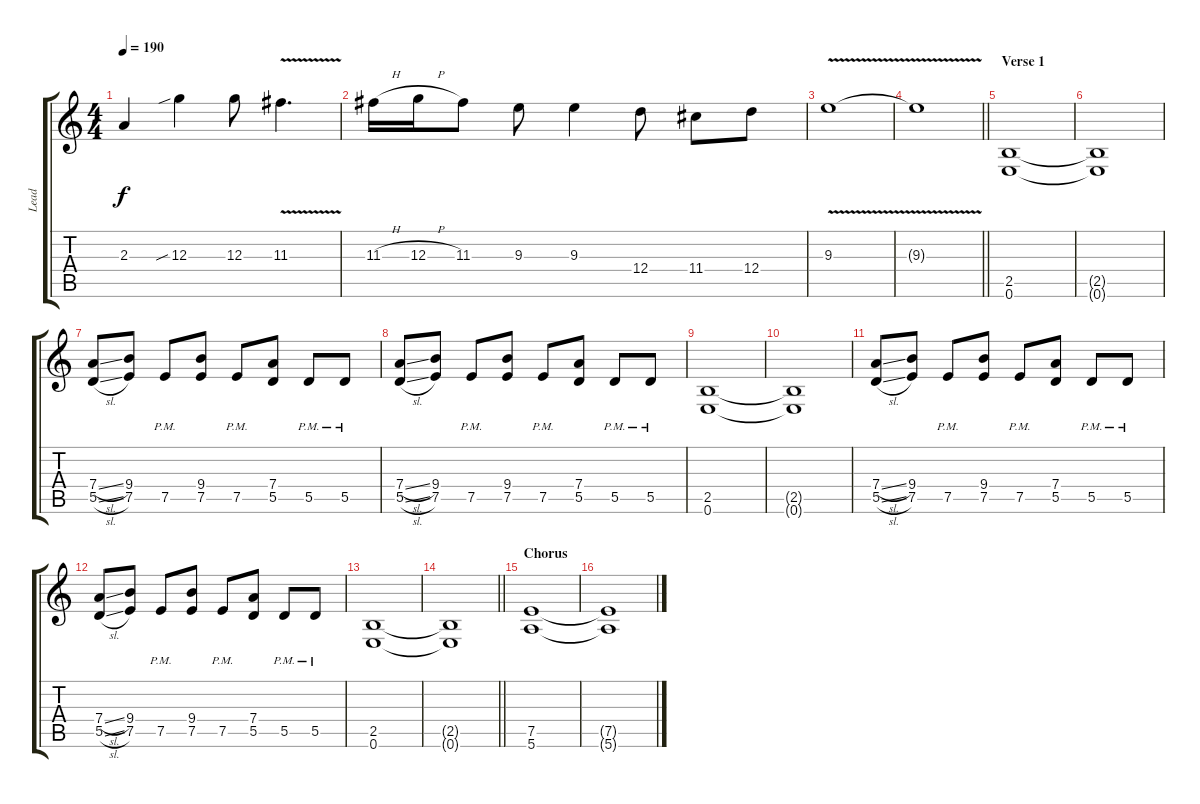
\track ("Lead" "Lead") {instrument distortionguitar}
\staff {score tabs}
\tuning (E4 B3 G3 D3 A2 E2) {hide}
\ts (4 4)
\tempo 190
\clef g2
\ks c
2.3.4{dy f} 12.3{sib}.4 12.3.8 11.3{v}.4{d} |
11.3{h}.16 12.3{h}.16 11.3.8 9.3.8 9.3.4 12.4.8 11.4.8 12.4.8 |
9.3{v}.1 |
\barLineRight lightlight
9.3{t}.1 |
\section ("" "Verse 1")
(2.5 0.6).1 |
(2.5{t} 0.6{t}).1 |
(7.4{sl} 5.5{sl}).8 (9.4 7.5).8 7.5{pm}.8 (9.4 7.5).8 7.5{pm}.8 (7.4 5.5).8 5.5{pm}.8 5.5{pm}.8 |
(7.4{sl} 5.5{sl}).8 (9.4 7.5).8 7.5{pm}.8 (9.4 7.5).8 7.5{pm}.8 (7.4 5.5).8 5.5{pm}.8 5.5{pm}.8 |
(2.5 0.6).1 |
(2.5{t} 0.6{t}).1 |
(7.4{sl} 5.5{sl}).8 (9.4 7.5).8 7.5{pm}.8 (9.4 7.5).8 7.5{pm}.8 (7.4 5.5).8 5.5{pm}.8 5.5{pm}.8 |
(7.4{sl} 5.5{sl}).8 (9.4 7.5).8 7.5{pm}.8 (9.4 7.5).8 7.5{pm}.8 (7.4 5.5).8 5.5{pm}.8 5.5{pm}.8 |
(2.5 0.6).1 |
\barLineRight lightlight
(2.5{t} 0.6{t}).1 |
\section ("" "Chorus")
(7.5 5.6).1 |
(7.5{t} 5.6{t}).1
